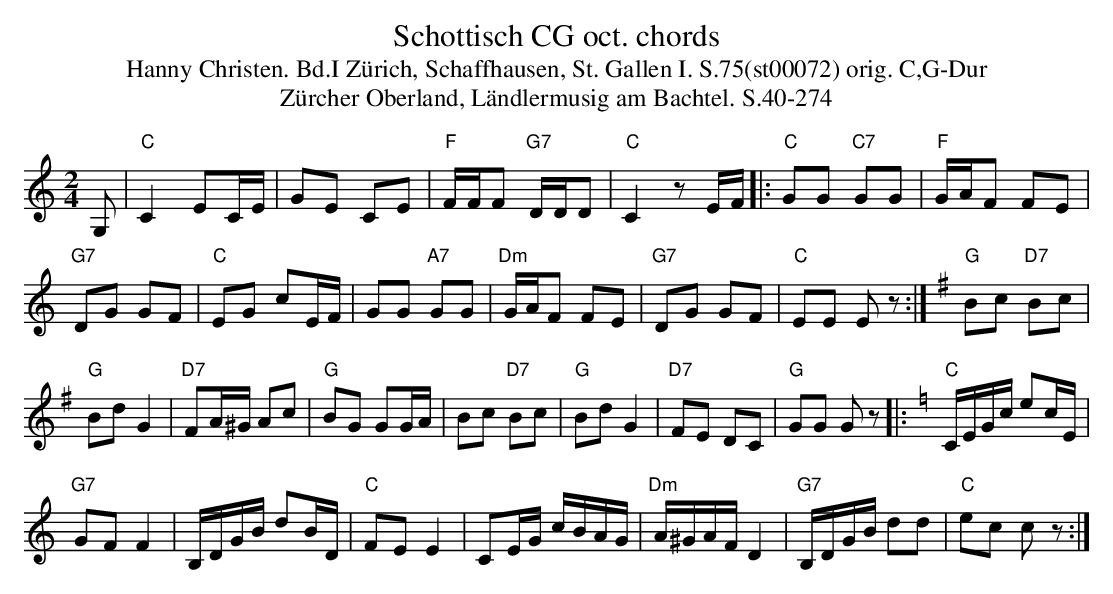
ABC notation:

X:1
T:Schottisch CG oct. chords
T:Hanny Christen. Bd.I Zürich, Schaffhausen, St. Gallen I. S.75(st00072) orig. C,G-Dur
T:Z\"urcher Oberland, L\"andlermusig am Bachtel. S.40-274
M:2/4
L:1/16
K:Cmaj%%MIDI gchordon
G,2 | "C"C4E2CE | G2E2 C2E2 | "F"FFF2 "G7"DDD2 | "C"C4z2EF |: "C"G2G2 "C7"G2G2 | "F"GAF2 F2E2 |
"G7"D2G2 G2F2 | "C"E2G2 c2EF | G2G2 "A7"G2G2 | "Dm"GAF2 F2E2 | "G7"D2G2 G2F2 | "C"E2E2 E2z2 :| [K:Gmaj] "G"B2c2 "D7"B2c2 |
"G"B2d2G4 | "D7"F2A^G A2c2 | "G"B2G2 G2GA | B2c2 "D7"B2c2 | "G"B2d2G4 | "D7"F2E2 D2C2 | "G"G2G2 G2z2 |: [K:Cmaj] "C"CEGc e2cE |
"G7"G2F2F4 | B,DGB d2BD | "C"F2E2E4 | C2EG cBAG | "Dm"A^GAF D4 | "G7"B,DGB d2d2 | "C"e2c2 c2z2 :|
